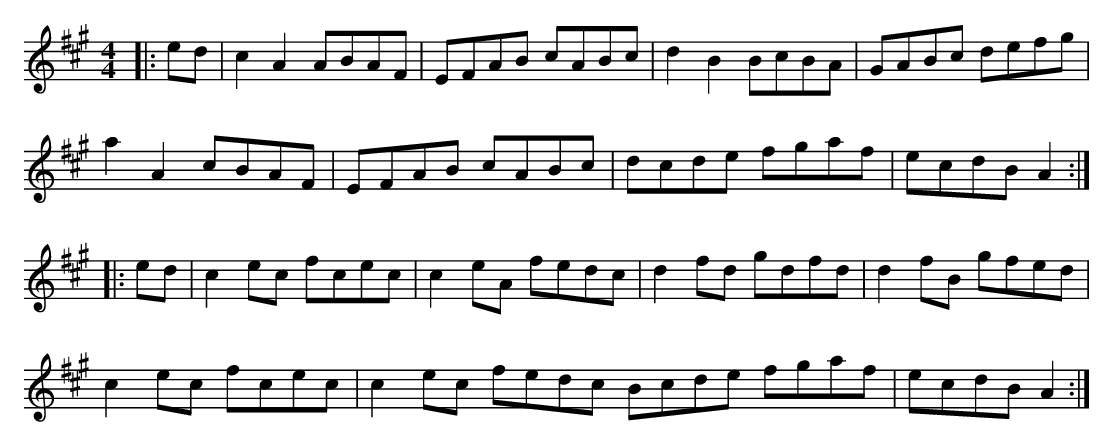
X:1
M:4/4
K:A
|:ed|c2A2 ABAF|EFAB cABc|d2B2 BcBA|GABc defg|
a2A2 cBAF|EFAB cABc|dcde fgaf|ecdB A2:|
|:ed|c2ec fcec|c2eA fedc|d2fd gdfd|d2fB gfed|
c2ec fcec|c2ec fedc Bcde fgaf|ecdB A2:|
